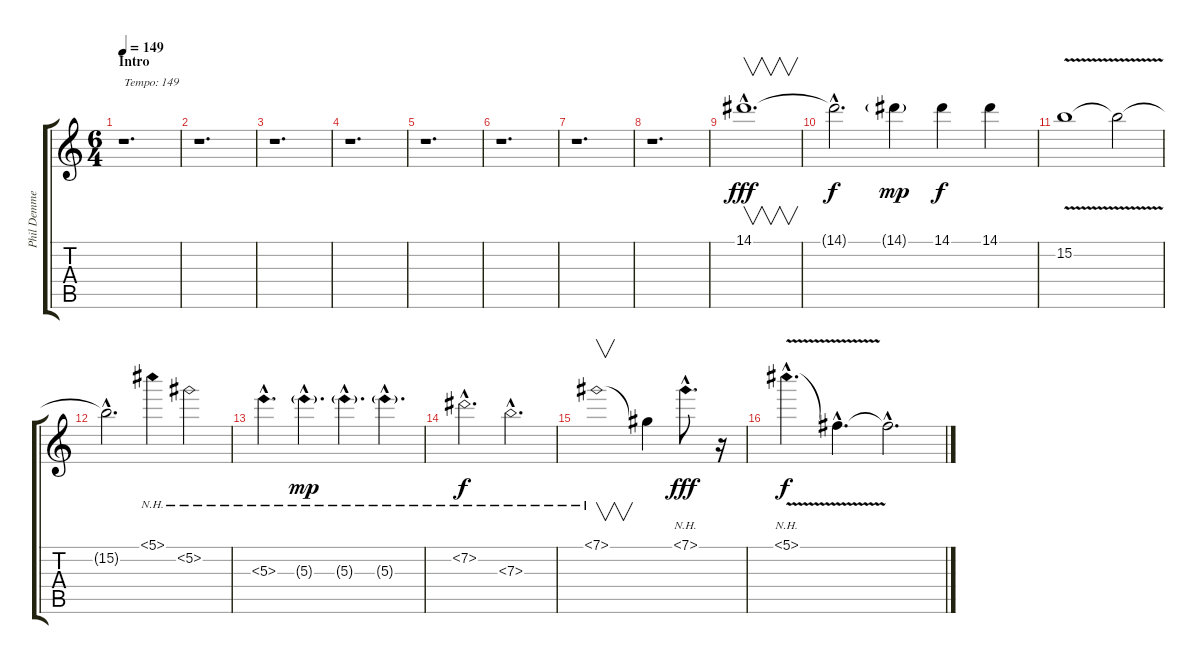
\track ("Phil Demmel" "Phil Demme") {instrument distortionguitar}
\staff {score tabs}
\tuning (Db4 Ab3 E3 B2 Gb2 B1) {hide}
\ts (6 4)
\section ("" "Intro")
\tempo 149
\clef g2
\ks c
r.1{d txt "Tempo: 149" dy fff volume 8 instrument distortionguitar} |
r.1{d} |
r.1{d} |
r.1{d} |
r.1{d} |
r.1{d} |
r.1{d} |
r.1{d} |
14.1{hac}.1{v d balance 16 instrument electricguitarclean} |
14.1{hac t}.2{d dy f} 14.1{g}.4{dy mp} 14.1.4{dy f} 14.1.4 |
15.2{v}.1 15.2{t}.2 |
15.2{hac t}.2{d} 5.1{nh}.4 5.2{nh}.2 |
5.3{nh hac}.4{d} 5.3{nh g hac}.4{d dy mp volume 2} 5.3{nh g hac}.4{d} 5.3{nh g hac}.4{d} |
7.2{nh hac}.2{d dy f volume 12} 7.3{nh hac}.2{d} |
7.1{nh}.1{v} 7.1{t}.4 7.1{nh hac}.8{d dy fff} r.16 |
5.1{nh v hac}.4{d dy f} 5.1{hac t}.4{d} 5.1{hac t}.2{d volume 4}
